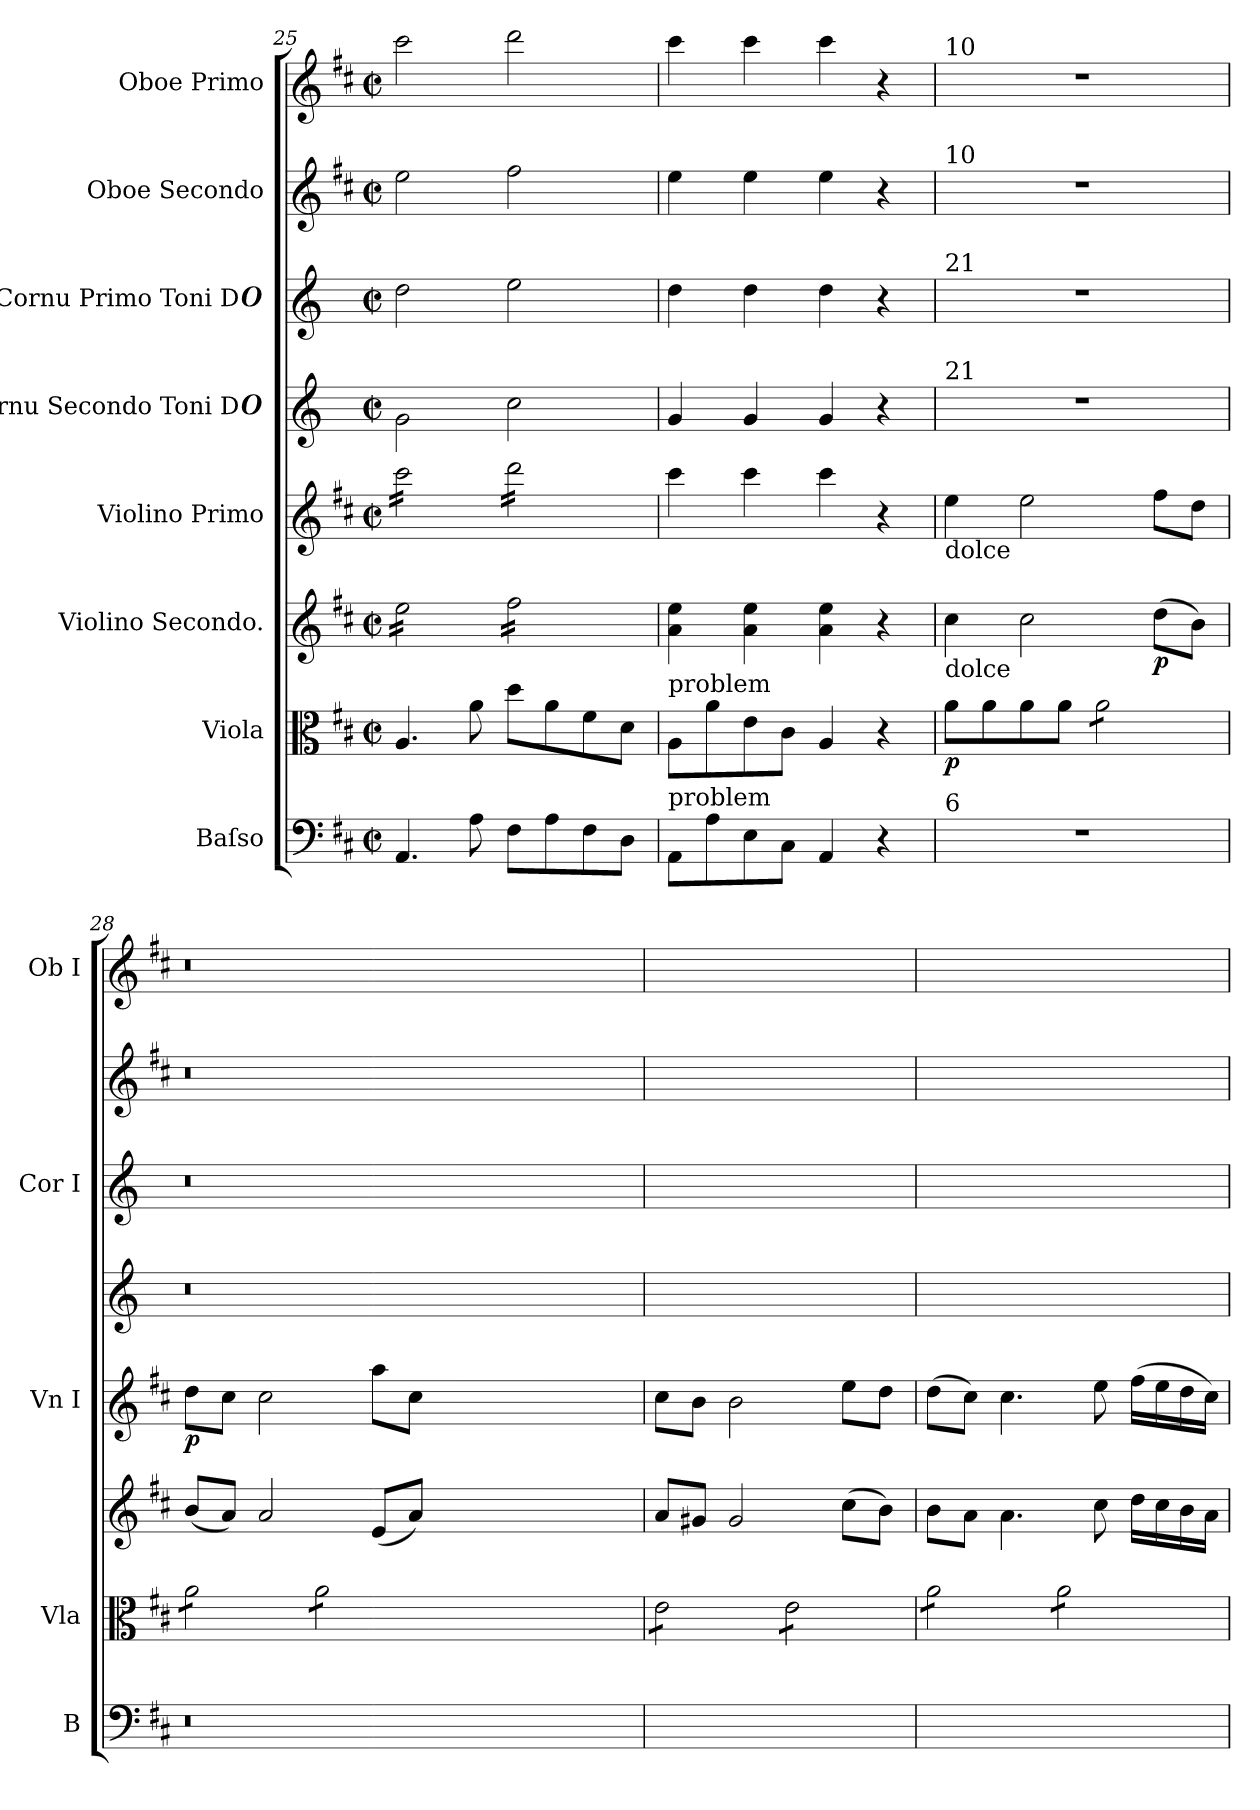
**kern	**kern	**dynam	**kern	**dynam	**kern	**dynam	**kern	**kern	**kern	**kern
*part8	*part7	*part7	*part6	*part6	*part5	*part5	*part4	*part3	*part2	*part1
*staff8	*staff7	*staff7	*staff6	*staff6	*staff5	*staff5	*staff4	*staff3	*staff2	*staff1
*I"Baſso	*I"Viola	*	*I"Violino Secondo.	*	*I"Violino Primo	*	*I"Cornu Secondo Toni D#	*I"Cornu Primo Toni D#	*I"Oboe Secondo	*I"Oboe Primo
*I'B	*I'Vla	*	*	*	*I'Vn I	*	*	*I'Cor I	*	*I'Ob I
*clefF4	*clefC3	*	*clefG2	*	*clefG2	*	*clefG2	*clefG2	*clefG2	*clefG2
*	*	*	*	*	*	*	*ITrd-1c-2	*ITrd-1c-2	*	*
*k[f#c#]	*k[f#c#]	*	*k[f#c#]	*	*k[f#c#]	*	*k[f#c#]	*k[f#c#]	*k[f#c#]	*k[f#c#]
*D:	*D:	*	*D:	*	*D:	*	*	*	*D:	*D:
*M2/2	*M2/2	*	*M2/2	*	*M2/2	*	*M2/2	*M2/2	*M2/2	*M2/2
*met(c|)	*met(c|)	*	*met(c|)	*	*met(c|)	*	*met(c|)	*met(c|)	*met(c|)	*met(c|)
=25	=25	=25	=25	=25	=25	=25	=25	=25	=25	=25
*	*	*	*tremolo	*	*	*	*	*	*	*
*	*	*	*	*	*tremolo	*	*	*	*	*
4.AA/	4.A/	.	16ee\LL	.	16ccc#\LL	.	2a\	2ee\	2ee\	2ccc#\
.	.	.	16ee\	.	16ccc#\	.	.	.	.	.
.	.	.	16ee\	.	16ccc#\	.	.	.	.	.
.	.	.	16ee\	.	16ccc#\	.	.	.	.	.
.	.	.	16ee\	.	16ccc#\	.	.	.	.	.
.	.	.	16ee\	.	16ccc#\	.	.	.	.	.
8A\	8a\	.	16ee\	.	16ccc#\	.	.	.	.	.
.	.	.	16ee\JJ	.	16ccc#\JJ	.	.	.	.	.
8F#\L	8dd\L	.	16ff#\LL	.	16ddd\LL	.	2dd\	2ff#\	2ff#\	2ddd\
.	.	.	16ff#\	.	16ddd\	.	.	.	.	.
8A\	8a\	.	16ff#\	.	16ddd\	.	.	.	.	.
.	.	.	16ff#\	.	16ddd\	.	.	.	.	.
8F#\	8f#\	.	16ff#\	.	16ddd\	.	.	.	.	.
.	.	.	16ff#\	.	16ddd\	.	.	.	.	.
8D\J	8d\J	.	16ff#\	.	16ddd\	.	.	.	.	.
.	.	.	16ff#\JJ	.	16ddd\JJ	.	.	.	.	.
*	*	*	*	*	*Xtremolo	*	*	*	*	*
*	*	*	*Xtremolo	*	*	*	*	*	*	*
=26	=26	=26	=26	=26	=26	=26	=26	=26	=26	=26
!	!LO:TX:a:t=problem	!	!	!	!	!	!	!	!	!
!LO:TX:a:t=problem	!	!	!	!	!	!	!	!	!	!
8AA/L	8A/L	.	4a\ 4ee\	.	4ccc#\	.	4a/	4ee\	4ee\	4ccc#\
8A\	8a\	.	.	.	.	.	.	.	.	.
8E\	8e\	.	4a\ 4ee\	.	4ccc#\	.	4a/	4ee\	4ee\	4ccc#\
8C#\J	8c#\J	.	.	.	.	.	.	.	.	.
4AA/	4A/	.	4a\ 4ee\	.	4ccc#\	.	4a/	4ee\	4ee\	4ccc#\
4r	4r	.	4r	.	4r	.	4r	4r	4r	4r
=27	=27	=27	=27	=27	=27	=27	=27	=27	=27	=27
!	!	!	!	!	!	!	!	!	!	!LO:TX:a:t=10
!	!	!	!	!	!	!	!	!	!LO:TX:a:t=10	!
!	!	!	!	!	!	!	!	!LO:TX:a:t=21	!	!
!	!	!	!	!	!	!	!LO:TX:a:t=21	!	!	!
!	!	!	!	!	!LO:TX:b:t=dolce	!	!	!	!	!
!	!	!	!LO:TX:b:t=dolce	!	!	!	!	!	!	!
!LO:TX:a:t=6	!	!	!	!	!	!	!	!	!	!
1r	8a\L	p	4cc#\	.	4ee\	.	1r	1r	1r	1r
.	8a\	.	.	.	.	.	.	.	.	.
.	8a\	.	2cc#\	.	2ee\	.	.	.	.	.
.	8a\J	.	.	.	.	.	.	.	.	.
*	*tremolo	*	*	*	*	*	*	*	*	*
.	8a\L	.	.	.	.	.	.	.	.	.
.	8a\	.	.	.	.	.	.	.	.	.
.	8a\	.	(8dd\L	p	8ff#\L	.	.	.	.	.
.	8a\J	.	8b\J)	.	8dd\J	.	.	.	.	.
=28	=28	=28	=28	=28	=28	=28	=28	=28	=28	=28
0.r	8a\L	.	(8b/L	.	8dd\L	p	0.r	0.r	0.r	0.r
.	8a\	.	8a/J)	.	8cc#\J	.	.	.	.	.
.	8a\	.	2a/	.	2cc#\	.	.	.	.	.
.	8a\J	.	.	.	.	.	.	.	.	.
.	8a\L	.	.	.	.	.	.	.	.	.
.	8a\	.	.	.	.	.	.	.	.	.
.	8a\	.	(8e/L	.	8aa\L	.	.	.	.	.
.	8a\J	.	8a/J)	.	8cc#\J	.	.	.	.	.
.	0ryy	.	0ryy	.	0ryy	.	.	.	.	.
=29	=29	=29	=29	=29	=29	=29	=29	=29	=29	=29
1ryy	8e\L	.	8a/L	.	8cc#\L	.	1ryy	1ryy	1ryy	1ryy
.	8e\	.	8g#X/J	.	8b\J	.	.	.	.	.
.	8e\	.	2g#/	.	2b\	.	.	.	.	.
.	8e\J	.	.	.	.	.	.	.	.	.
.	8e\L	.	.	.	.	.	.	.	.	.
.	8e\	.	.	.	.	.	.	.	.	.
.	8e\	.	(8cc#\L	.	8ee\L	.	.	.	.	.
.	8e\J	.	8b\J)	.	8dd\J	.	.	.	.	.
=30	=30	=30	=30	=30	=30	=30	=30	=30	=30	=30
1ryy	8a\L	.	8b\L	.	(8dd\L	.	1ryy	1ryy	1ryy	1ryy
.	8a\	.	8a\J	.	8cc#\J)	.	.	.	.	.
.	8a\	.	4.a\	.	4.cc#\	.	.	.	.	.
.	8a\J	.	.	.	.	.	.	.	.	.
.	8a\L	.	.	.	.	.	.	.	.	.
.	8a\	.	8cc#\	.	8ee\	.	.	.	.	.
.	8a\	.	16dd\LL	.	(16ff#\LL	.	.	.	.	.
.	.	.	16cc#\	.	16ee\	.	.	.	.	.
.	8a\J	.	16b\	.	16dd\	.	.	.	.	.
*	*Xtremolo	*	*	*	*	*	*	*	*	*
.	.	.	16a\JJ	.	16cc#\JJ)	.	.	.	.	.
=	=	=	=	=	=	=	=	=	=	=
*-	*-	*-	*-	*-	*-	*-	*-	*-	*-	*-
